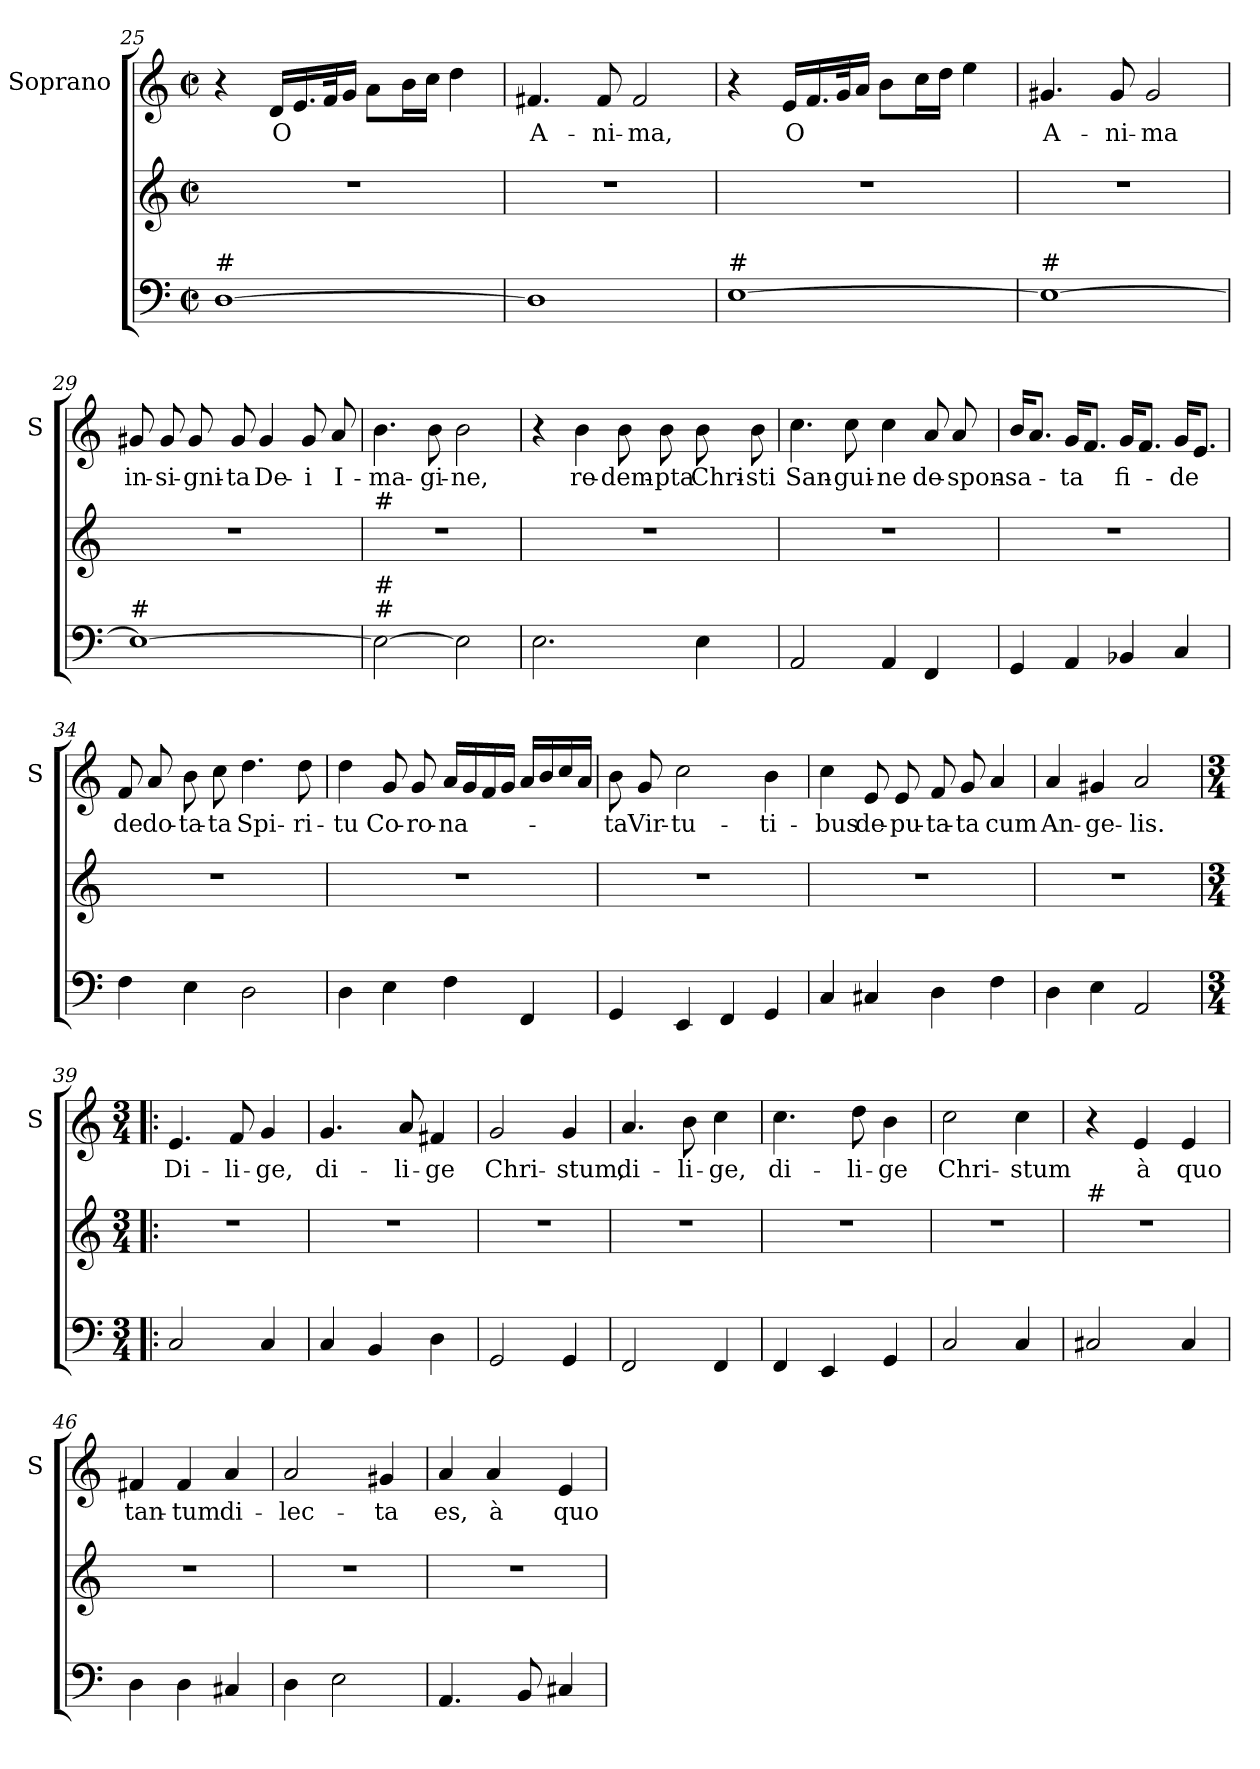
**kern	**kern	**kern	**text
*part2	*part2	*part1	*part1
*staff3	*staff2	*staff1	*staff1
*	*	*I"Soprano	*
*	*	*I'S	*
!!LO:LB:g=z
*clefF4	*clefG2	*clefG2	*
*k[]	*k[]	*k[]	*
*C:	*C:	*C:	*
*M2/2	*M2/2	*M2/2	*
*met(c|)	*met(c|)	*met(c|)	*
=25	=25	=25	=25
!LO:TX:a:t=#	!	!	!
[1D	1r	4r	.
!	!	!	!LO:LY:b
.	.	16d/LL	O
.	.	16.e/	.
.	.	32f/k	.
.	.	16g/JJ	.
.	.	8a\L	.
.	.	16b\L	.
.	.	16cc\JJ	.
.	.	4dd\	.
=26	=26	=26	=26
!	!	!	!LO:LY:b
1D]	1r	4.f#X/	A-
!	!	!	!LO:LY:b
.	.	8f#/	-ni-
!	!	!	!LO:LY:b
.	.	2f#/	-ma,
=27	=27	=27	=27
!LO:TX:a:t=#	!	!	!
[1E	1r	4r	.
!	!	!	!LO:LY:b
.	.	16e/LL	O
.	.	16.f/	.
.	.	32g/k	.
.	.	16a/JJ	.
.	.	8b\L	.
.	.	16cc\L	.
.	.	16dd\JJ	.
.	.	4ee\	.
=28	=28	=28	=28
!LO:TX:a:t=#	!	!	!
!	!	!	!LO:LY:b
1E_	1r	4.g#X/	A-
!	!	!	!LO:LY:b
.	.	8g#/	-ni-
!	!	!	!LO:LY:b
.	.	2g#/	-ma
!!LO:LB:g=z
=29	=29	=29	=29
!LO:TX:a:t=#	!	!	!
!	!	!	!LO:LY:b
1E_	1r	8g#X/	in-
!	!	!	!LO:LY:b
.	.	8g#/	-si-
!	!	!	!LO:LY:b
.	.	8g#/	-gni-
!	!	!	!LO:LY:b
.	.	8g#/	-ta
!	!	!	!LO:LY:b
.	.	4g#/	De-
!	!	!	!LO:LY:b
.	.	8g#/	-i
!	!	!	!LO:LY:b
.	.	8a/	I-
=30	=30	=30	=30
!	!LO:TX:a:t=#	!	!
!LO:TX:a:t=#	!	!	!
!LO:TX:a:t=#	!	!	!
!	!	!	!LO:LY:b
2E\_	1r	4.b\	-ma-
!	!	!	!LO:LY:b
.	.	8b\	-gi-
!	!	!	!LO:LY:b
2E\]	.	2b\	-ne,
=31	=31	=31	=31
2.E\	1r	4r	.
!	!	!	!LO:LY:b
.	.	4b\	re-
!	!	!	!LO:LY:b
.	.	8b\	-dem-
!	!	!	!LO:LY:b
.	.	8b\	-pta
!	!	!	!LO:LY:b
4E\	.	8b\	Chri-
!	!	!	!LO:LY:b
.	.	8b\	-sti
=32	=32	=32	=32
!	!	!	!LO:LY:b
2AA/	1r	4.cc\	San-
!	!	!	!LO:LY:b
.	.	8cc\	-gui-
!	!	!	!LO:LY:b
4AA/	.	4cc\	-ne
!	!	!	!LO:LY:b
4FF/	.	8a/	de-
!	!	!	!LO:LY:b
.	.	8a/	-spon-
!!LO:PB:g=z
=33	=33	=33	=33
!	!	!	!LO:LY:b
4GG/	1r	16b/KL	-sa-
.	.	8.a/J	.
!	!	!	!LO:LY:b
4AA/	.	16g/KL	-ta
.	.	8.f/J	.
!	!	!	!LO:LY:b
4BB-X/	.	16g/KL	fi-
.	.	8.f/J	.
!	!	!	!LO:LY:b
4C/	.	16g/KL	-de
.	.	8.e/J	.
=34	=34	=34	=34
!	!	!	!LO:LY:b
4F\	1r	8f/	de
!	!	!	!LO:LY:b
.	.	8a/	do-
!	!	!	!LO:LY:b
4E\	.	8b\	-ta-
!	!	!	!LO:LY:b
.	.	8cc\	-ta
!	!	!	!LO:LY:b
2D\	.	4.dd\	Spi-
!	!	!	!LO:LY:b
.	.	8dd\	-ri-
=35	=35	=35	=35
!	!	!	!LO:LY:b
4D\	1r	4dd\	-tu
!	!	!	!LO:LY:b
4E\	.	8g/	Co-
!	!	!	!LO:LY:b
.	.	8g/	-ro-
!	!	!	!LO:LY:b
4F\	.	16a/LL	-na-
.	.	16g/	.
.	.	16f/	.
.	.	16g/JJ	.
4FF/	.	16a/LL	.
.	.	16b/	.
.	.	16cc/	.
.	.	16a/JJ	.
=36	=36	=36	=36
!	!	!	!LO:LY:b
4GG/	1r	8b\	-ta
!	!	!	!LO:LY:b
.	.	8g/	Vir-
!	!	!	!LO:LY:b
4EE/	.	2cc\	-tu-
4FF/	.	.	.
!	!	!	!LO:LY:b
4GG/	.	4b\	-ti-
!!LO:LB:g=z
=37	=37	=37	=37
!	!	!	!LO:LY:b
4C/	1r	4cc\	-bus
!	!	!	!LO:LY:b
4C#X/	.	8e/	de-
!	!	!	!LO:LY:b
.	.	8e/	-pu-
!	!	!	!LO:LY:b
4D\	.	8f/	-ta-
!	!	!	!LO:LY:b
.	.	8g/	-ta
!	!	!	!LO:LY:b
4F\	.	4a/	cum
=38	=38	=38	=38
!	!	!	!LO:LY:b
4D\	1r	4a/	An-
!	!	!	!LO:LY:b
4E\	.	4g#X/	-ge-
!	!	!	!LO:LY:b
2AA/	.	2a/	-lis.
=39!|:	=39!|:	=39!|:	=39!|:
*M3/4	*M3/4	*M3/4	*
!	!	!	!LO:LY:b
2C/	2.r	4.e/	Di-
!	!	!	!LO:LY:b
.	.	8f/	-li-
!	!	!	!LO:LY:b
4C/	.	4g/	-ge,
=40	=40	=40	=40
!	!	!	!LO:LY:b
4C/	2.r	4.g/	di-
4BB/	.	.	.
!	!	!	!LO:LY:b
.	.	8a/	-li-
!	!	!	!LO:LY:b
4D\	.	4f#X/	-ge
=41	=41	=41	=41
!	!	!	!LO:LY:b
2GG/	2.r	2g/	Chri-
!	!	!	!LO:LY:b
4GG/	.	4g/	-stum,
=42	=42	=42	=42
!	!	!	!LO:LY:b
2FF/	2.r	4.a/	di-
!	!	!	!LO:LY:b
.	.	8b\	-li-
!	!	!	!LO:LY:b
4FF/	.	4cc\	-ge,
!!LO:LB:g=z
=43	=43	=43	=43
!	!	!	!LO:LY:b
4FF/	2.r	4.cc\	di-
4EE/	.	.	.
!	!	!	!LO:LY:b
.	.	8dd\	-li-
!	!	!	!LO:LY:b
4GG/	.	4b\	-ge
=44	=44	=44	=44
!	!	!	!LO:LY:b
2C/	2.r	2cc\	Chri-
!	!	!	!LO:LY:b
4C/	.	4cc\	-stum
=45	=45	=45	=45
!	!LO:TX:a:t=#	!	!
2C#X/	2.r	4r	.
!	!	!	!LO:LY:b
.	.	4e/	à
!	!	!	!LO:LY:b
4C#/	.	4e/	quo
=46	=46	=46	=46
!	!	!	!LO:LY:b
4D\	2.r	4f#X/	tan-
!	!	!	!LO:LY:b
4D\	.	4f#/	-tum
!	!	!	!LO:LY:b
4C#X/	.	4a/	di-
=47	=47	=47	=47
!	!	!	!LO:LY:b
4D\	2.r	2a/	-lec-
2E\	.	.	.
!	!	!	!LO:LY:b
.	.	4g#X/	-ta
=48	=48	=48	=48
!	!	!	!LO:LY:b
4.AA/	2.r	4a/	es,
!	!	!	!LO:LY:b
.	.	4a/	à
8BB/	.	.	.
!	!	!	!LO:LY:b
4C#X/	.	4e/	quo
=	=	=	=
*-	*-	*-	*-
